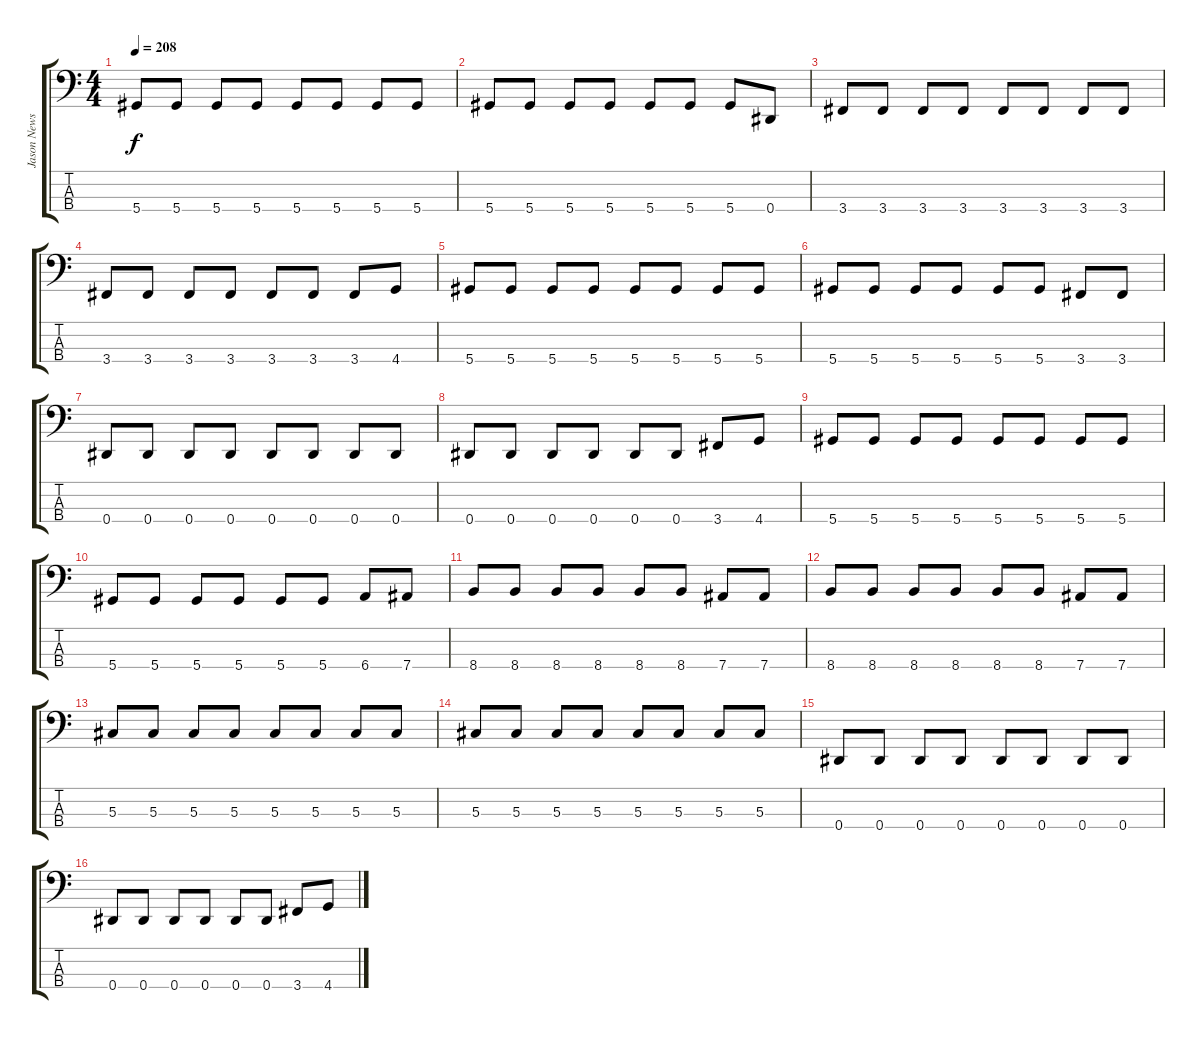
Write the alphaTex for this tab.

\track ("Jason Newstead (Bass)" "Jason News") {instrument electricbasspick}
\staff {score tabs}
\tuning (Gb2 Db2 Ab1 Eb1) {hide}
\ts (4 4)
\tempo 208
\clef f4
\ks c
5.4.8{dy f} 5.4.8 5.4.8 5.4.8 5.4.8 5.4.8 5.4.8 5.4.8 |
5.4.8 5.4.8 5.4.8 5.4.8 5.4.8 5.4.8 5.4.8 0.4.8 |
3.4.8 3.4.8 3.4.8 3.4.8 3.4.8 3.4.8 3.4.8 3.4.8 |
3.4.8 3.4.8 3.4.8 3.4.8 3.4.8 3.4.8 3.4.8 4.4.8 |
5.4.8 5.4.8 5.4.8 5.4.8 5.4.8 5.4.8 5.4.8 5.4.8 |
5.4.8 5.4.8 5.4.8 5.4.8 5.4.8 5.4.8 3.4.8 3.4.8 |
0.4.8 0.4.8 0.4.8 0.4.8 0.4.8 0.4.8 0.4.8 0.4.8 |
0.4.8 0.4.8 0.4.8 0.4.8 0.4.8 0.4.8 3.4.8 4.4.8 |
5.4.8 5.4.8 5.4.8 5.4.8 5.4.8 5.4.8 5.4.8 5.4.8 |
5.4.8 5.4.8 5.4.8 5.4.8 5.4.8 5.4.8 6.4.8 7.4.8 |
8.4.8 8.4.8 8.4.8 8.4.8 8.4.8 8.4.8 7.4.8 7.4.8 |
8.4.8 8.4.8 8.4.8 8.4.8 8.4.8 8.4.8 7.4.8 7.4.8 |
5.3.8 5.3.8 5.3.8 5.3.8 5.3.8 5.3.8 5.3.8 5.3.8 |
5.3.8 5.3.8 5.3.8 5.3.8 5.3.8 5.3.8 5.3.8 5.3.8 |
0.4.8 0.4.8 0.4.8 0.4.8 0.4.8 0.4.8 0.4.8 0.4.8 |
0.4.8 0.4.8 0.4.8 0.4.8 0.4.8 0.4.8 3.4.8 4.4.8
